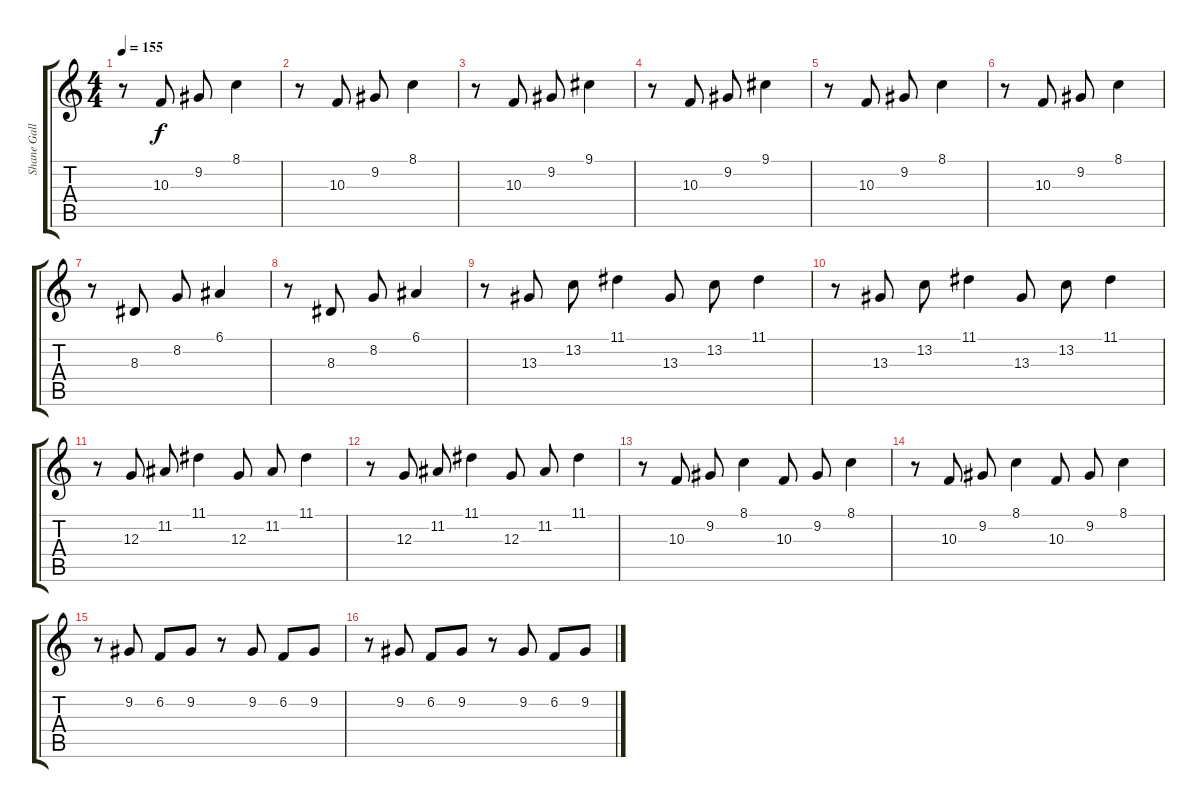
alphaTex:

\track ("Shane Gallagher Guitar 1" "Shane Gall") {instrument lead1square}
\staff {score tabs}
\tuning (E4 B3 G3 D3 A2 E2) {hide}
\ts (4 4)
\tempo 155
\clef g2
\ks c
r.8{dy f} 10.3.8 9.2.8 8.1.4 |
r.8 10.3.8 9.2.8 8.1.4 |
r.8 10.3.8 9.2.8 9.1.4 |
r.8 10.3.8 9.2.8 9.1.4 |
r.8 10.3.8 9.2.8 8.1.4 |
r.8 10.3.8 9.2.8 8.1.4 |
r.8 8.3.8 8.2.8 6.1.4 |
r.8 8.3.8 8.2.8 6.1.4 |
r.8 13.3.8 13.2.8 11.1.4 13.3.8 13.2.8 11.1.4 |
r.8 13.3.8 13.2.8 11.1.4 13.3.8 13.2.8 11.1.4 |
r.8 12.3.8 11.2.8 11.1.4 12.3.8 11.2.8 11.1.4 |
r.8 12.3.8 11.2.8 11.1.4 12.3.8 11.2.8 11.1.4 |
r.8 10.3.8 9.2.8 8.1.4 10.3.8 9.2.8 8.1.4 |
r.8 10.3.8 9.2.8 8.1.4 10.3.8 9.2.8 8.1.4 |
r.8 9.2.8 6.2.8 9.2.8 r.8 9.2.8 6.2.8 9.2.8 |
r.8 9.2.8 6.2.8 9.2.8 r.8 9.2.8 6.2.8 9.2.8
